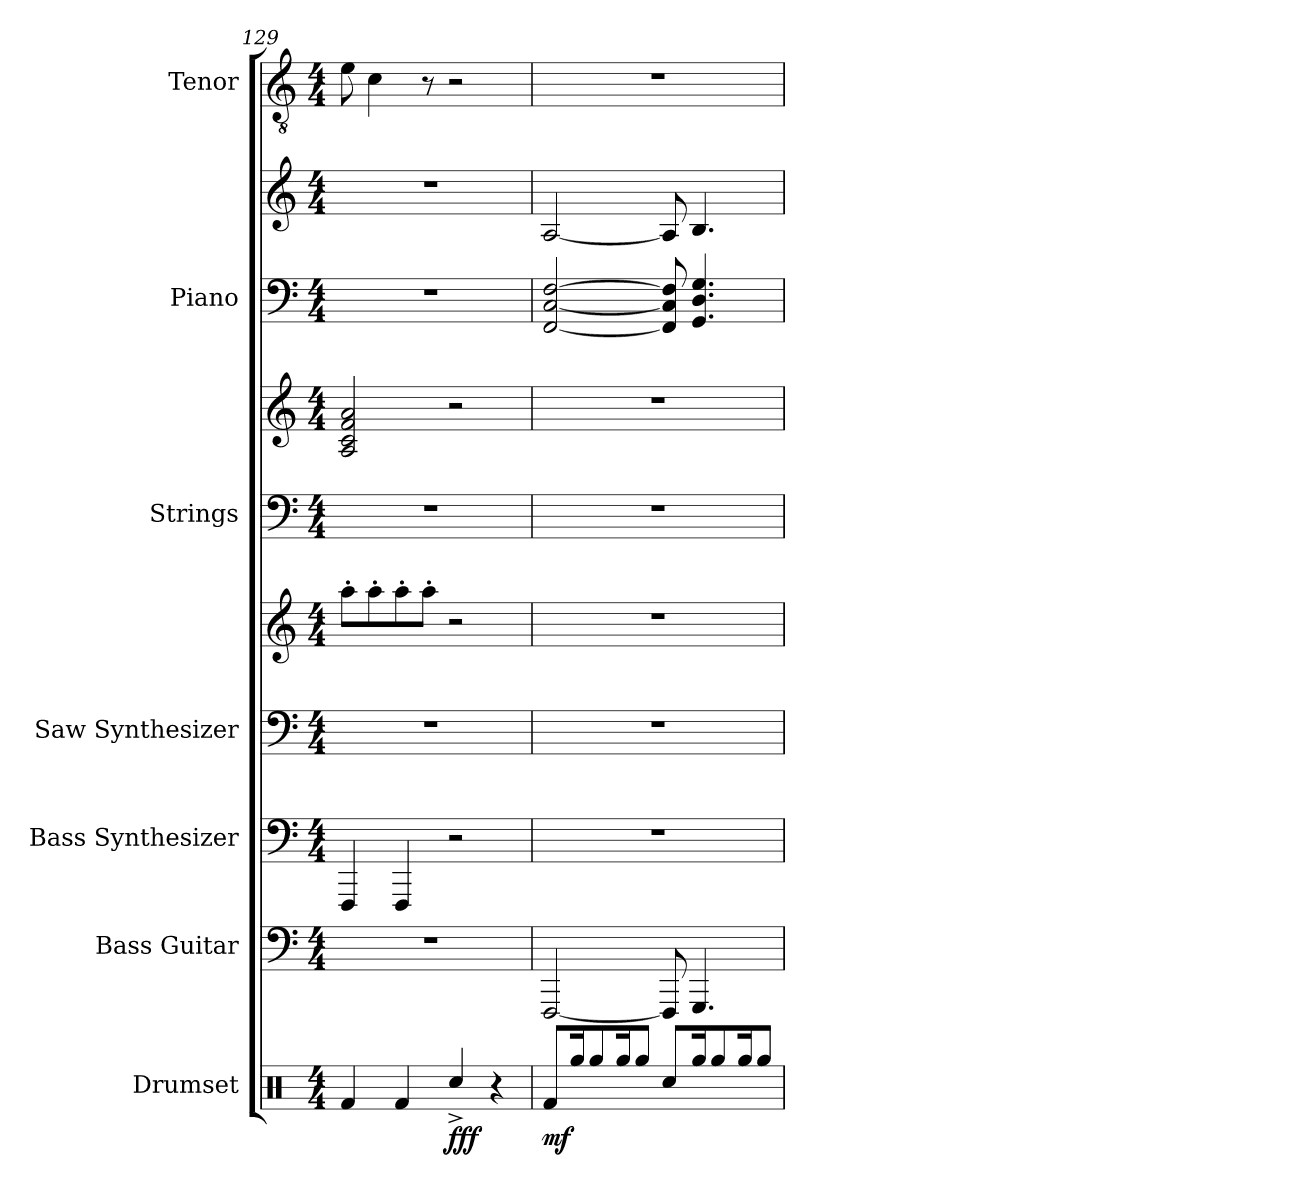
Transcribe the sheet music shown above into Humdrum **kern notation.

**kern	**dynam	**kern	**kern	**kern	**kern	**kern	**kern	**kern	**kern	**kern
*part7	*part7	*part6	*part5	*part4	*part4	*part3	*part3	*part2	*part2	*part1
*staff10	*staff10	*staff9	*staff8	*staff7	*staff6	*staff5	*staff4	*staff3	*staff2	*staff1
*I"Drumset	*	*I"Bass Guitar	*I"Bass Synthesizer	*I"Saw Synthesizer	*	*I"Strings	*	*I"Piano	*	*I"Tenor
*I'D. Set	*	*I'B. Guit.	*I'Synth.	*I'Synth.	*	*I'St.	*	*I'Pno.	*	*I'T.
*clefX	*	*	*clefF4	*clefF4	*clefG2	*clefF4	*clefG2	*clefF4	*clefG2	*clefGv2
*	*	*ITrd7c12	*	*	*	*	*	*	*	*
*k[]	*	*k[]	*k[]	*k[]	*k[]	*k[]	*k[]	*k[]	*k[]	*k[]
*M4/4	*	*M4/4	*M4/4	*M4/4	*M4/4	*M4/4	*M4/4	*M4/4	*M4/4	*M4/4
=129	=129	=129	=129	=129	=129	=129	=129	=129	=129	=129
4Rf/	.	1r	4FFF/	1r	8aa'\L	1r	2A/ 2c/ 2f/ 2a/	1r	1r	8e\
.	.	.	.	.	8aa'\	.	.	.	.	4c\
4Rf/	.	.	4FFF/	.	8aa'\	.	.	.	.	.
.	.	.	.	.	8aa'\J	.	.	.	.	8r
!	!LO:DY:b	!	!	!	!	!	!	!	!	!
4Rcc^/	fff	.	2r	.	2r	.	2r	.	.	2r
4r	.	.	.	.	.	.	.	.	.	.
!!LO:PB:g=z
=130	=130	=130	=130	=130	=130	=130	=130	=130	=130	=130
!	!LO:DY:b	!	!	!	!	!	!	!	!	!
8Rf/L	mf	[2FFFF/	1r	1r	1r	1r	1r	[2FF/ [2C/ [2F/	[2A/	1r
16Rgg/K	.	.	.	.	.	.	.	.	.	.
8Rgg/	.	.	.	.	.	.	.	.	.	.
16Rgg/K	.	.	.	.	.	.	.	.	.	.
8Rgg/J	.	.	.	.	.	.	.	.	.	.
8Rcc/L	.	8FFFF/]	.	.	.	.	.	8FF/] 8C/] 8F/]	8A/]	.
16Rgg/K	.	4.GGGG/	.	.	.	.	.	4.GG/ 4.D/ 4.G/	4.B/	.
8Rgg/	.	.	.	.	.	.	.	.	.	.
16Rgg/K	.	.	.	.	.	.	.	.	.	.
8Rgg/J	.	.	.	.	.	.	.	.	.	.
=	=	=	=	=	=	=	=	=	=	=
*-	*-	*-	*-	*-	*-	*-	*-	*-	*-	*-
